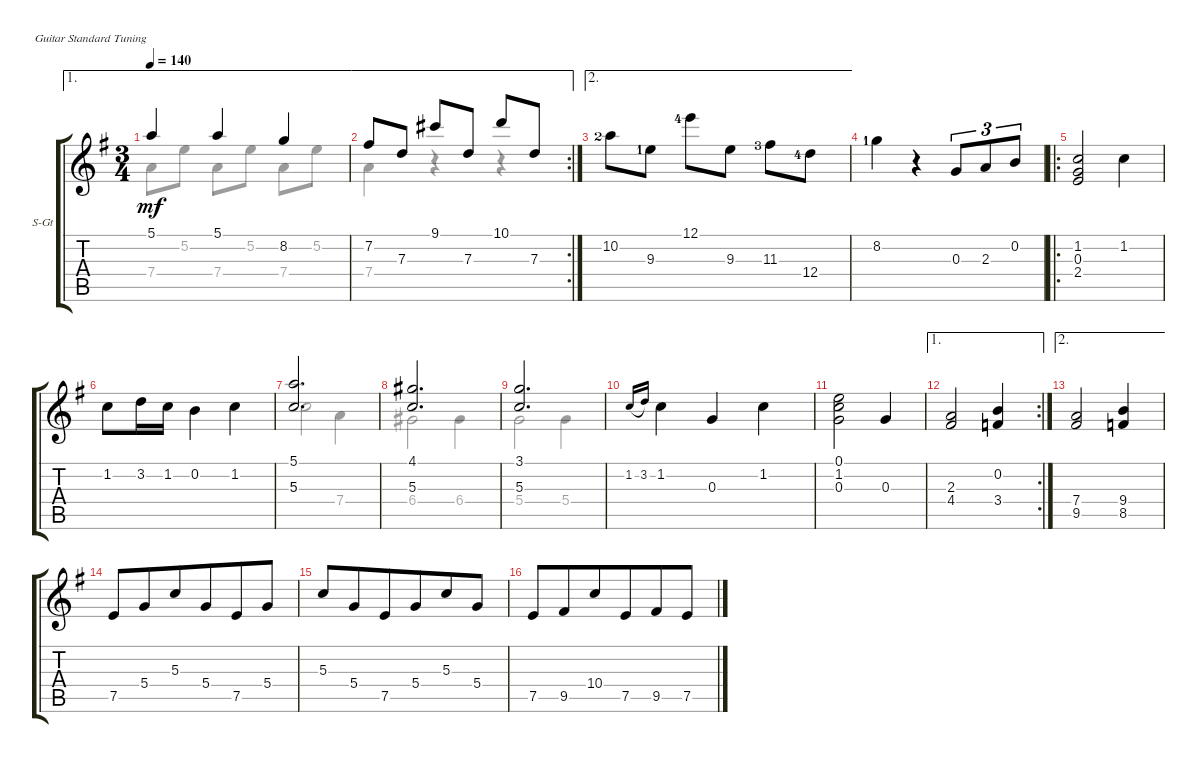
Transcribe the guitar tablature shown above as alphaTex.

\defaultSystemsLayout 4
\bracketExtendMode groupsimilarinstruments
\firstSystemTrackNameOrientation horizontal
\otherSystemsTrackNameOrientation horizontal
\track ("Steel Guitar" "S-Gt") {instrument acousticguitarsteel}
\staff {score tabs}
\tuning (E4 B3 G3 D3 A2 E2)
\voice
\ae 1
\ts (3 4)
\tempo 140
\clef g2
\ks eminor
5.1.4{dy mf} 5.1.4 8.2.4 |
\ae 1
\rc 2
7.2.8 7.3.8 9.1.8 7.3.8 10.1.8 7.3.8 |
\ae 2
10.2{lf 3}.8 9.3{lf 2}.8 12.1{lf 5}.8 9.3.8 11.3{lf 4}.8 12.4{lf 5}.8 |
8.2{lf 2}.4 r.4 0.3.8{tu (3 2)} 2.3.8{tu (3 2)} 0.2.8{tu (3 2)} |
\ro
(0.3 1.2 2.4).2 1.2.4 |
1.2.8 3.2.16 1.2.16 0.2.4 1.2.4 |
(5.1 5.3).2{d} |
(5.3 4.1).2{d} |
(5.3 3.1).2{d} |
1.2.16{gr onbeat legatoorigin} 3.2.16{gr onbeat} 1.2.4 0.3.4 1.2.4 |
(0.1 1.2 0.3).2 0.3.4 |
\ae 1
\rc 2
(2.3 4.4).2 (0.2 3.4).4 |
\ae 2
(7.4 9.5).2 (9.4 8.5).4 |
7.5.8{beam merge} 5.4.8{beam merge} 5.3.8{beam merge} 5.4.8{beam merge} 7.5.8{beam merge} 5.4.8 |
5.3.8 5.4.8{beam merge} 7.5.8{beam merge} 5.4.8{beam merge} 5.3.8{beam merge} 5.4.8 |
7.5.8{beam merge} 9.5.8{beam merge} 10.4.8{beam merge} 7.5.8{beam merge} 9.5.8{beam merge} 7.5.8
\voice
\clef g2
\ottava regular
\simile none
\ks eminor
7.4.8{dy mf} 5.2.8 7.4.8 5.2.8 7.4.8 5.2.8 |
7.4.4 r.4 r.4 |
|
|
|
|
5.3.2 7.4.4 |
6.4.2 6.4.4 |
5.4.2 5.4.4 |
|
|
|
|
|
|
